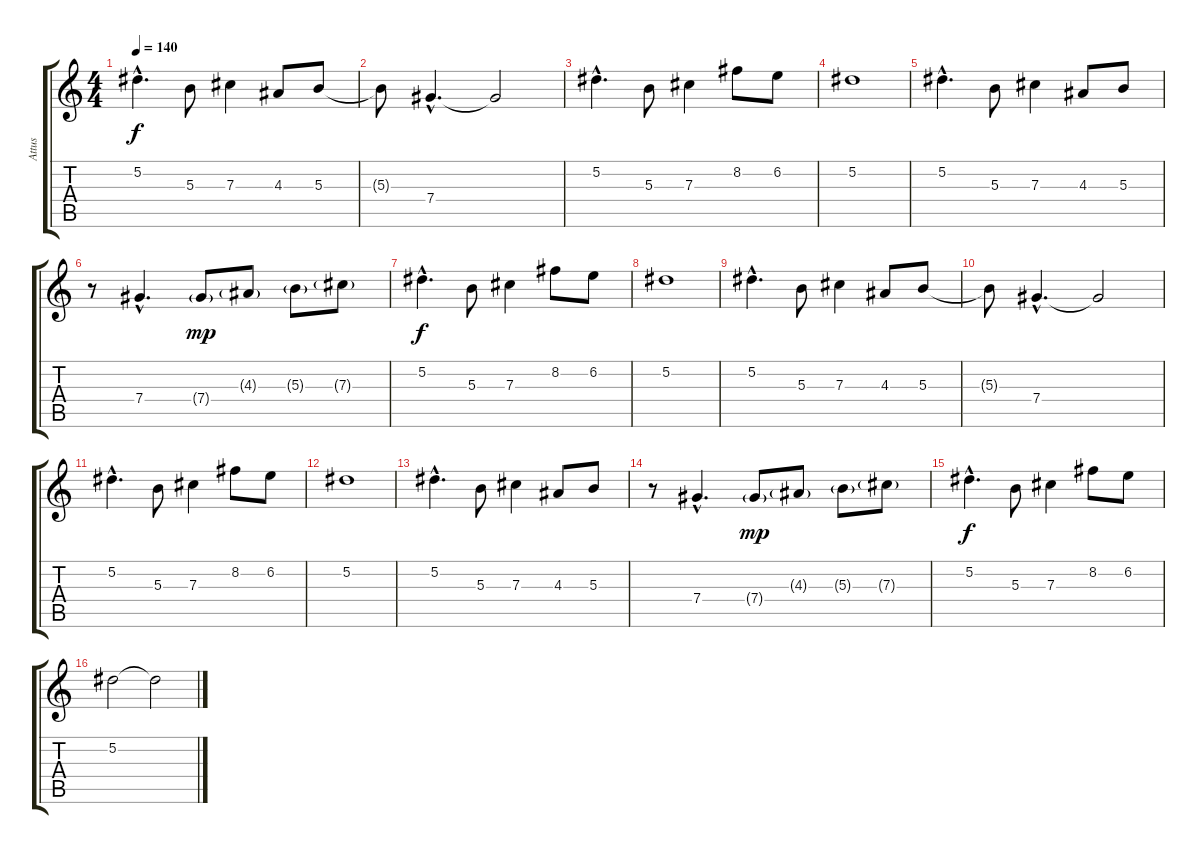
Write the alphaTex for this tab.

\track ("Attus" "Attus") {instrument overdrivenguitar}
\staff {score tabs}
\tuning (Eb4 Bb3 Gb3 Db3 Ab2 Eb2) {hide}
\ts (4 4)
\tempo 140
\clef g2
\ks c
5.2{hac}.4{d dy f volume 16} 5.3.8 7.3.4 4.3.8 5.3.8 |
5.3{t}.8 7.4{hac}.4{d} 7.4{t}.2 |
5.2{hac}.4{d} 5.3.8 7.3.4 8.2.8 6.2.8 |
5.2.1 |
5.2{hac}.4{d} 5.3.8 7.3.4 4.3.8 5.3.8 |
r.8 7.4{hac}.4{d} 7.4{g}.8{dy mp} 4.3{g}.8 5.3{g}.8 7.3{g}.8 |
5.2{hac}.4{d dy f} 5.3.8 7.3.4 8.2.8 6.2.8 |
5.2.1 |
5.2{hac}.4{d} 5.3.8 7.3.4 4.3.8 5.3.8 |
5.3{t}.8{volume 14} 7.4{hac}.4{d} 7.4{t}.2 |
5.2{hac}.4{d volume 12} 5.3.8 7.3.4 8.2.8 6.2.8 |
5.2.1{volume 10} |
5.2{hac}.4{d volume 8} 5.3.8 7.3.4 4.3.8 5.3.8 |
r.8{volume 6} 7.4{hac}.4{d} 7.4{g}.8{dy mp} 4.3{g}.8 5.3{g}.8 7.3{g}.8 |
5.2{hac}.4{d dy f volume 4} 5.3.8 7.3.4 8.2.8 6.2.8 |
5.2.2{volume 3} 5.2{t}.2{volume 2}
